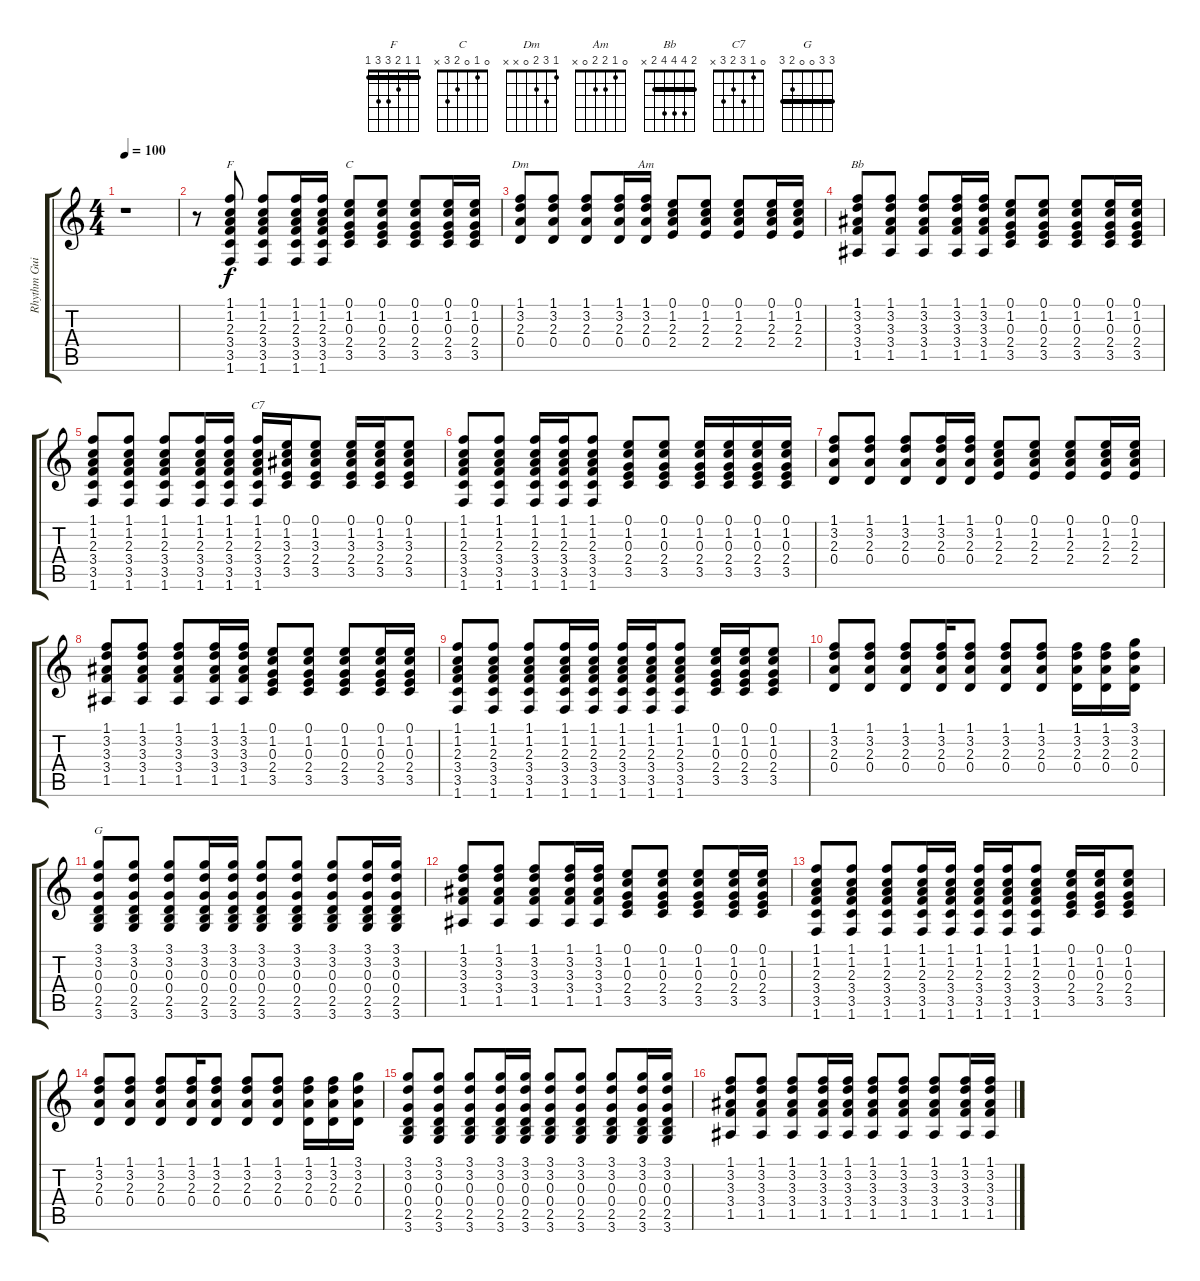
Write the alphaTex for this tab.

\track ("Rhythm Guitar " "Rhythm Gui") {instrument acousticguitarsteel}
\staff {score tabs}
\tuning (E4 B3 G3 D3 A2 E2) {hide}
\chord ("F" 1 1 2 3 3 1) {barre 1}
\chord ("C" 0 1 0 2 3 x)
\chord ("Dm" 1 3 2 0 x x)
\chord ("Am" 0 1 2 2 0 x)
\chord ("Bb" 2 4 4 4 2 x) {barre 2}
\chord ("C7" 0 1 3 2 3 x)
\chord ("G" 3 3 0 0 2 3) {barre 3}
\ts (4 4)
\tempo 100
\clef g2
\ks c
r.1{dy f instrument acousticguitarsteel} |
r.8 (1.1 1.2 2.3 3.4 3.5 1.6).8{ch "F" volume 8} (1.1 1.2 2.3 3.4 3.5 1.6).8 (1.1 1.2 2.3 3.4 3.5 1.6).16 (1.1 1.2 2.3 3.4 3.5 1.6).16 (0.1 1.2 0.3 2.4 3.5).8{ch "C"} (0.1 1.2 0.3 2.4 3.5).8 (0.1 1.2 0.3 2.4 3.5).8 (0.1 1.2 0.3 2.4 3.5).16 (0.1 1.2 0.3 2.4 3.5).16 |
(1.1 3.2 2.3 0.4).8{ch "Dm"} (1.1 3.2 2.3 0.4).8 (1.1 3.2 2.3 0.4).8 (1.1 3.2 2.3 0.4).16 (1.1 3.2 2.3 0.4).16{ch "Am"} (0.1 1.2 2.3 2.4).8 (0.1 1.2 2.3 2.4).8 (0.1 1.2 2.3 2.4).8 (0.1 1.2 2.3 2.4).16 (0.1 1.2 2.3 2.4).16 |
(1.1 3.2 3.3 3.4 1.5).8{ch "Bb"} (1.1 3.2 3.3 3.4 1.5).8 (1.1 3.2 3.3 3.4 1.5).8 (1.1 3.2 3.3 3.4 1.5).16 (1.1 3.2 3.3 3.4 1.5).16 (0.1 1.2 0.3 2.4 3.5).8 (0.1 1.2 0.3 2.4 3.5).8 (0.1 1.2 0.3 2.4 3.5).8 (0.1 1.2 0.3 2.4 3.5).16 (0.1 1.2 0.3 2.4 3.5).16 |
(1.1 1.2 2.3 3.4 3.5 1.6).8 (1.1 1.2 2.3 3.4 3.5 1.6).8 (1.1 1.2 2.3 3.4 3.5 1.6).8 (1.1 1.2 2.3 3.4 3.5 1.6).16 (1.1 1.2 2.3 3.4 3.5 1.6).16 (1.1 1.2 2.3 3.4 3.5 1.6).16{ch "C7"} (0.1 1.2 3.3 2.4 3.5).16 (0.1 1.2 3.3 2.4 3.5).8 (0.1 1.2 3.3 2.4 3.5).16 (0.1 1.2 3.3 2.4 3.5).16 (0.1 1.2 3.3 2.4 3.5).8 |
(1.1 1.2 2.3 3.4 3.5 1.6).8 (1.1 1.2 2.3 3.4 3.5 1.6).8 (1.1 1.2 2.3 3.4 3.5 1.6).16 (1.1 1.2 2.3 3.4 3.5 1.6).16 (1.1 1.2 2.3 3.4 3.5 1.6).8 (0.1 1.2 0.3 2.4 3.5).8 (0.1 1.2 0.3 2.4 3.5).8 (0.1 1.2 0.3 2.4 3.5).16 (0.1 1.2 0.3 2.4 3.5).16 (0.1 1.2 0.3 2.4 3.5).16 (0.1 1.2 0.3 2.4 3.5).16 |
(1.1 3.2 2.3 0.4).8 (1.1 3.2 2.3 0.4).8 (1.1 3.2 2.3 0.4).8 (1.1 3.2 2.3 0.4).16 (1.1 3.2 2.3 0.4).16 (0.1 1.2 2.3 2.4).8 (0.1 1.2 2.3 2.4).8 (0.1 1.2 2.3 2.4).8 (0.1 1.2 2.3 2.4).16 (0.1 1.2 2.3 2.4).16 |
(1.1 3.2 3.3 3.4 1.5).8 (1.1 3.2 3.3 3.4 1.5).8 (1.1 3.2 3.3 3.4 1.5).8 (1.1 3.2 3.3 3.4 1.5).16 (1.1 3.2 3.3 3.4 1.5).16 (0.1 1.2 0.3 2.4 3.5).8 (0.1 1.2 0.3 2.4 3.5).8 (0.1 1.2 0.3 2.4 3.5).8 (0.1 1.2 0.3 2.4 3.5).16 (0.1 1.2 0.3 2.4 3.5).16 |
(1.1 1.2 2.3 3.4 3.5 1.6).8 (1.1 1.2 2.3 3.4 3.5 1.6).8 (1.1 1.2 2.3 3.4 3.5 1.6).8 (1.1 1.2 2.3 3.4 3.5 1.6).16 (1.1 1.2 2.3 3.4 3.5 1.6).16 (1.1 1.2 2.3 3.4 3.5 1.6).16 (1.1 1.2 2.3 3.4 3.5 1.6).16 (1.1 1.2 2.3 3.4 3.5 1.6).8 (0.1 1.2 0.3 2.4 3.5).16 (0.1 1.2 0.3 2.4 3.5).16 (0.1 1.2 0.3 2.4 3.5).8 |
(1.1 3.2 2.3 0.4).8 (1.1 3.2 2.3 0.4).8 (1.1 3.2 2.3 0.4).8 (1.1 3.2 2.3 0.4).16 (1.1 3.2 2.3 0.4).8 (1.1 3.2 2.3 0.4).8 (1.1 3.2 2.3 0.4).8 (1.1 3.2 2.3 0.4).16 (1.1 3.2 2.3 0.4).16 (3.1 3.2 2.3 0.4).16 |
(3.1 3.2 0.3 0.4 2.5 3.6).8{ch "G"} (3.1 3.2 0.3 0.4 2.5 3.6).8 (3.1 3.2 0.3 0.4 2.5 3.6).8 (3.1 3.2 0.3 0.4 2.5 3.6).16 (3.1 3.2 0.3 0.4 2.5 3.6).16 (3.1 3.2 0.3 0.4 2.5 3.6).8 (3.1 3.2 0.3 0.4 2.5 3.6).8 (3.1 3.2 0.3 0.4 2.5 3.6).8 (3.1 3.2 0.3 0.4 2.5 3.6).16 (3.1 3.2 0.3 0.4 2.5 3.6).16 |
(1.1 3.2 3.3 3.4 1.5).8 (1.1 3.2 3.3 3.4 1.5).8 (1.1 3.2 3.3 3.4 1.5).8 (1.1 3.2 3.3 3.4 1.5).16 (1.1 3.2 3.3 3.4 1.5).16 (0.1 1.2 0.3 2.4 3.5).8 (0.1 1.2 0.3 2.4 3.5).8 (0.1 1.2 0.3 2.4 3.5).8 (0.1 1.2 0.3 2.4 3.5).16 (0.1 1.2 0.3 2.4 3.5).16 |
(1.1 1.2 2.3 3.4 3.5 1.6).8 (1.1 1.2 2.3 3.4 3.5 1.6).8 (1.1 1.2 2.3 3.4 3.5 1.6).8 (1.1 1.2 2.3 3.4 3.5 1.6).16 (1.1 1.2 2.3 3.4 3.5 1.6).16 (1.1 1.2 2.3 3.4 3.5 1.6).16 (1.1 1.2 2.3 3.4 3.5 1.6).16 (1.1 1.2 2.3 3.4 3.5 1.6).8 (0.1 1.2 0.3 2.4 3.5).16 (0.1 1.2 0.3 2.4 3.5).16 (0.1 1.2 0.3 2.4 3.5).8 |
(1.1 3.2 2.3 0.4).8 (1.1 3.2 2.3 0.4).8 (1.1 3.2 2.3 0.4).8 (1.1 3.2 2.3 0.4).16 (1.1 3.2 2.3 0.4).8 (1.1 3.2 2.3 0.4).8 (1.1 3.2 2.3 0.4).8 (1.1 3.2 2.3 0.4).16 (1.1 3.2 2.3 0.4).16 (3.1 3.2 2.3 0.4).16 |
(3.1 3.2 0.3 0.4 2.5 3.6).8 (3.1 3.2 0.3 0.4 2.5 3.6).8 (3.1 3.2 0.3 0.4 2.5 3.6).8 (3.1 3.2 0.3 0.4 2.5 3.6).16 (3.1 3.2 0.3 0.4 2.5 3.6).16 (3.1 3.2 0.3 0.4 2.5 3.6).8 (3.1 3.2 0.3 0.4 2.5 3.6).8 (3.1 3.2 0.3 0.4 2.5 3.6).8 (3.1 3.2 0.3 0.4 2.5 3.6).16 (3.1 3.2 0.3 0.4 2.5 3.6).16 |
(1.1 3.2 3.3 3.4 1.5).8 (1.1 3.2 3.3 3.4 1.5).8 (1.1 3.2 3.3 3.4 1.5).8 (1.1 3.2 3.3 3.4 1.5).16 (1.1 3.2 3.3 3.4 1.5).16 (1.1 3.2 3.3 3.4 1.5).8 (1.1 3.2 3.3 3.4 1.5).8 (1.1 3.2 3.3 3.4 1.5).8 (1.1 3.2 3.3 3.4 1.5).16 (1.1 3.2 3.3 3.4 1.5).16
